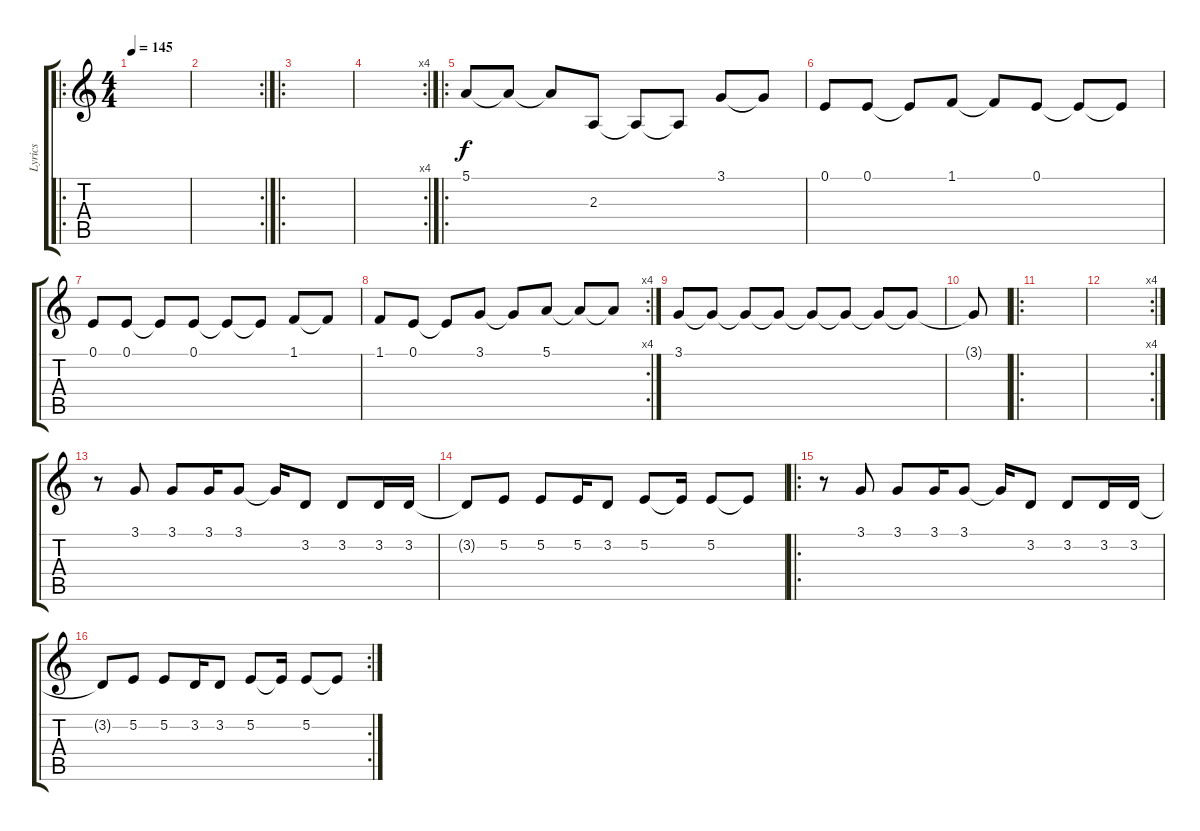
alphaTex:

\track ("Lyrics" "Lyrics") {instrument oboe}
\staff {score tabs}
\tuning (E4 B3 G3 D3 A2 E2) {hide}
\ro
\ts (4 4)
\tempo 145
\clef g2
\ks c
|
\rc 2
|
\ro
|
\rc 4
|
\ro
5.1.8{volume 16} 5.1{t}.8 5.1{t}.8 2.3.8 2.3{t}.8 2.3{t}.8 3.1.8 3.1{t}.8 |
0.1.8 0.1.8 0.1{t}.8 1.1.8 1.1{t}.8 0.1.8 0.1{t}.8 0.1{t}.8 |
0.1.8 0.1.8 0.1{t}.8 0.1.8 0.1{t}.8 0.1{t}.8 1.1.8 1.1{t}.8 |
\rc 4
1.1.8 0.1.8 0.1{t}.8 3.1.8 3.1{t}.8 5.1.8 5.1{t}.8 5.1{t}.8 |
3.1.8 3.1{t}.8 3.1{t}.8 3.1{t}.8 3.1{t}.8 3.1{t}.8 3.1{t}.8 3.1{t}.8 |
3.1{t}.8 |
\ro
|
\rc 4
|
r.8 3.1.8 3.1.8 3.1.16 3.1.8 3.1{t}.16 3.2.8 3.2.8 3.2.16 3.2.16 |
3.2{t}.8 5.2.8 5.2.8 5.2.16 3.2.8 5.2.8 5.2{t}.16 5.2.8 5.2{t}.8 |
\ro
r.8 3.1.8 3.1.8 3.1.16 3.1.8 3.1{t}.16 3.2.8 3.2.8 3.2.16 3.2.16 |
\rc 2
3.2{t}.8 5.2.8 5.2.8 3.2.16 3.2.8 5.2.8 5.2{t}.16 5.2.8 5.2{t}.8
